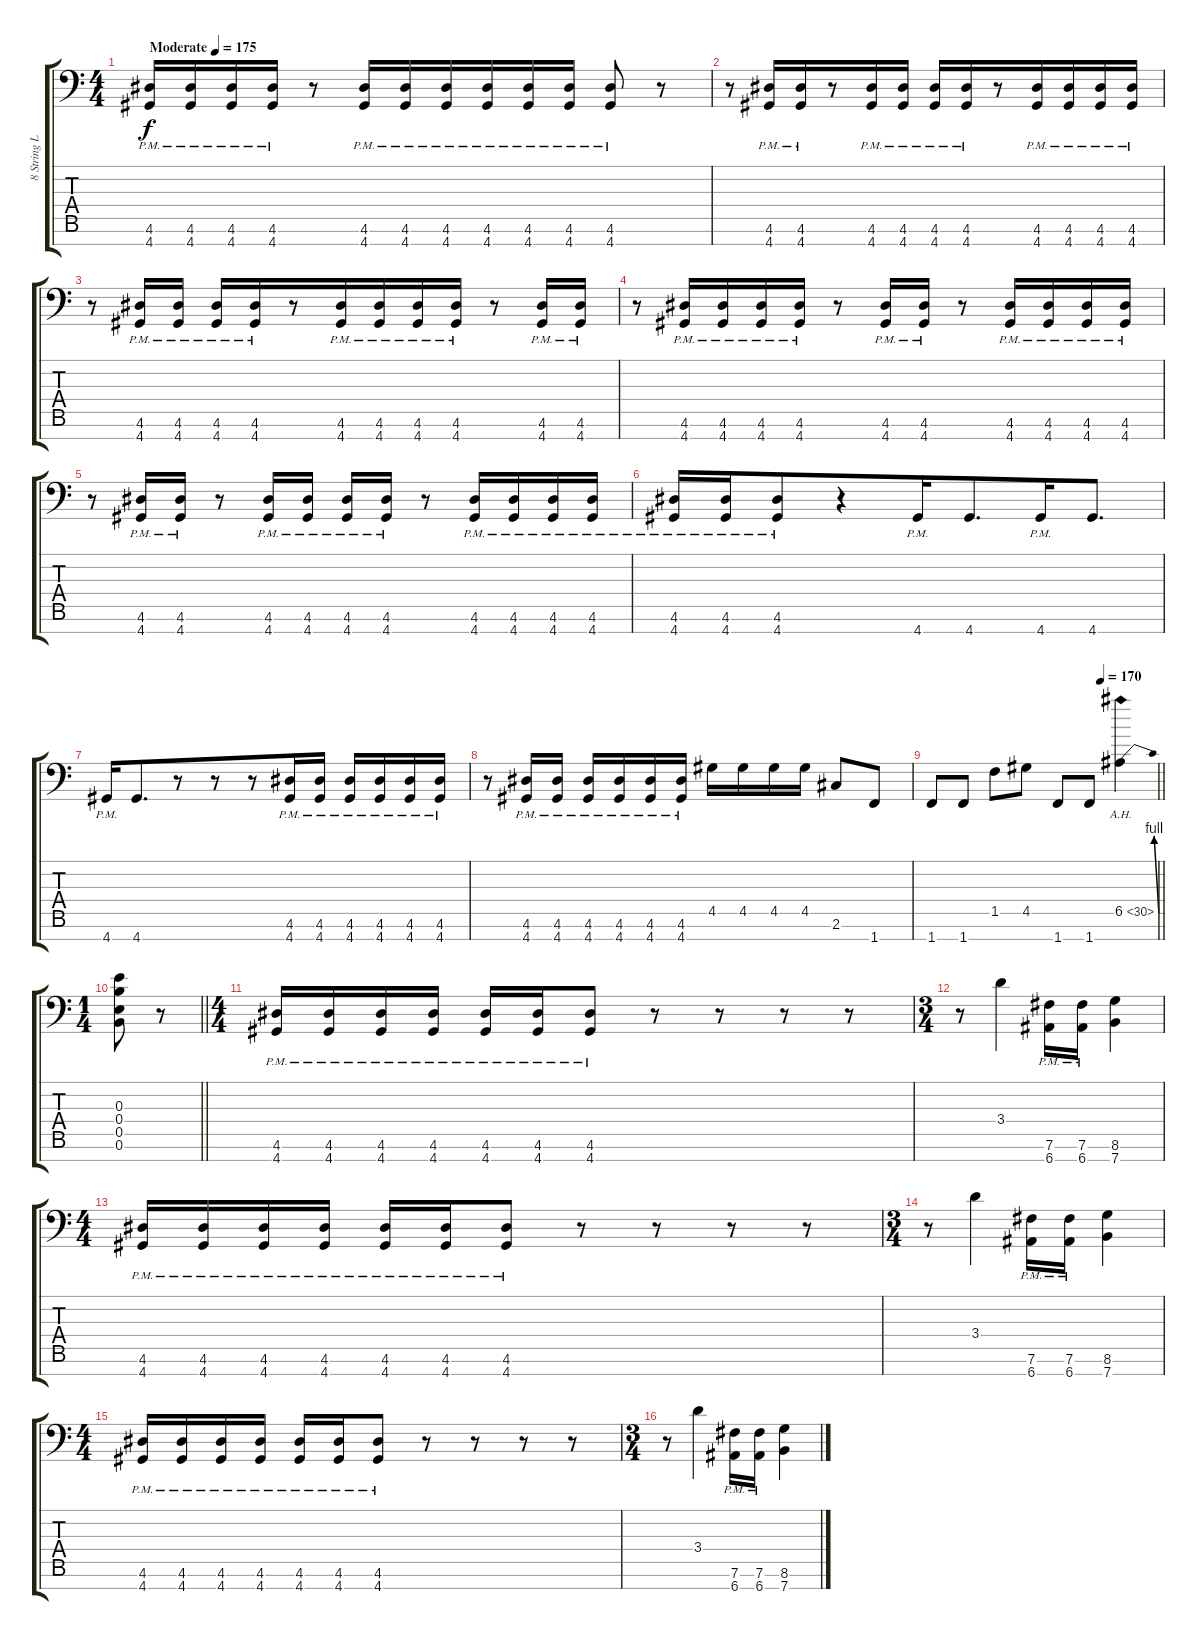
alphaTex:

\track ("8 String Left" "8 String L") {instrument distortionguitar}
\staff {score tabs}
\tuning (B3 Gb3 E3 B2 E2 B1 E1) {hide}
\ts (4 4)
\tempo (175 "Moderate")
\clef f4
\ks c
(4.6{pm} 4.7{pm}).16{dy f instrument distortionguitar beam merge} (4.6{pm} 4.7{pm}).16{beam merge} (4.6{pm} 4.7{pm}).16 (4.6{pm} 4.7{pm}).16 r.8{beam merge} (4.6{pm} 4.7{pm}).16{beam merge} (4.6{pm} 4.7{pm}).16{beam merge} (4.6{pm} 4.7{pm}).16{beam merge} (4.6{pm} 4.7{pm}).16{beam merge} (4.6{pm} 4.7{pm}).16 (4.6{pm} 4.7{pm}).16 (4.6{pm} 4.7{pm}).8 r.8 |
r.8 (4.6{pm} 4.7{pm}).16 (4.6{pm} 4.7{pm}).16{beam merge} r.8 (4.6{pm} 4.7{pm}).16 (4.6{pm} 4.7{pm}).16 (4.6{pm} 4.7{pm}).16{beam merge} (4.6{pm} 4.7{pm}).16{beam merge} r.8 (4.6{pm} 4.7{pm}).16{beam merge} (4.6{pm} 4.7{pm}).16 (4.6{pm} 4.7{pm}).16{beam merge} (4.6{pm} 4.7{pm}).16 |
r.8 (4.6{pm} 4.7{pm}).16{beam merge} (4.6{pm} 4.7{pm}).16 (4.6{pm} 4.7{pm}).16{beam merge} (4.6{pm} 4.7{pm}).16{beam merge} r.8 (4.6{pm} 4.7{pm}).16{beam merge} (4.6{pm} 4.7{pm}).16{beam merge} (4.6{pm} 4.7{pm}).16{beam merge} (4.6{pm} 4.7{pm}).16 r.8{beam merge} (4.6{pm} 4.7{pm}).16 (4.6{pm} 4.7{pm}).16 |
r.8 (4.6{pm} 4.7{pm}).16{beam merge} (4.6{pm} 4.7{pm}).16{beam merge} (4.6{pm} 4.7{pm}).16{beam merge} (4.6{pm} 4.7{pm}).16 r.8{beam merge} (4.6{pm} 4.7{pm}).16{beam merge} (4.6{pm} 4.7{pm}).16 r.8 (4.6{pm} 4.7{pm}).16{beam merge} (4.6{pm} 4.7{pm}).16{beam merge} (4.6{pm} 4.7{pm}).16 (4.6{pm} 4.7{pm}).16 |
r.8{beam merge} (4.6{pm} 4.7{pm}).16 (4.6{pm} 4.7{pm}).16 r.8 (4.6{pm} 4.7{pm}).16{beam merge} (4.6{pm} 4.7{pm}).16 (4.6{pm} 4.7{pm}).16{beam merge} (4.6{pm} 4.7{pm}).16 r.8{beam merge} (4.6{pm} 4.7{pm}).16 (4.6{pm} 4.7{pm}).16 (4.6{pm} 4.7{pm}).16{beam merge} (4.6{pm} 4.7{pm}).16 |
(4.6{pm} 4.7{pm}).16 (4.6{pm} 4.7{pm}).16 (4.6{pm} 4.7{pm}).8{beam merge} r.4 4.7{pm}.16 4.7.8{d beam merge} 4.7{pm}.16{beam merge} 4.7.8{d} |
4.7{pm}.16 4.7.8{d beam merge} r.8 r.8 r.8 (4.6{pm} 4.7{pm}).16{beam merge} (4.6{pm} 4.7{pm}).16 (4.6{pm} 4.7{pm}).16 (4.6{pm} 4.7{pm}).16{beam merge} (4.6{pm} 4.7{pm}).16 (4.6{pm} 4.7{pm}).16 |
r.8 (4.6{pm} 4.7{pm}).16{beam merge} (4.6{pm} 4.7{pm}).16 (4.6{pm} 4.7{pm}).16 (4.6{pm} 4.7{pm}).16{beam merge} (4.6{pm} 4.7{pm}).16{beam merge} (4.6{pm} 4.7{pm}).16 4.5.16{beam merge} 4.5.16{beam merge} 4.5.16 4.5.16 2.6.8{beam merge} 1.7.8 |
\tempo (170 0.75)
\barLineRight lightlight
1.7.8{beam merge} 1.7.8 1.5.8{beam merge} 4.5.8 1.7.8{beam merge} 1.7.8 6.5{be (bend 0 0 60 4) ah 24}.4 |
\ts (1 4)
\barLineRight lightlight
(0.3 0.4 0.5 0.6).8 r.8 |
\ts (4 4)
\section ("" "")
(4.6{pm} 4.7{pm}).16 (4.6{pm} 4.7{pm}).16 (4.6{pm} 4.7{pm}).16 (4.6{pm} 4.7{pm}).16 (4.6{pm} 4.7{pm}).16 (4.6{pm} 4.7{pm}).16{beam merge} (4.6{pm} 4.7{pm}).8 r.8{beam merge} r.8 r.8{beam merge} r.8 |
\ts (3 4)
r.8 3.4.4{beam merge} (7.6{pm} 6.7{pm}).16 (7.6{pm} 6.7{pm}).16 (8.6 7.7).4 |
\ts (4 4)
(4.6{pm} 4.7{pm}).16 (4.6{pm} 4.7{pm}).16 (4.6{pm} 4.7{pm}).16 (4.6{pm} 4.7{pm}).16 (4.6{pm} 4.7{pm}).16 (4.6{pm} 4.7{pm}).16{beam merge} (4.6{pm} 4.7{pm}).8 r.8{beam merge} r.8 r.8{beam merge} r.8 |
\ts (3 4)
r.8 3.4.4{beam merge} (7.6{pm} 6.7{pm}).16 (7.6{pm} 6.7{pm}).16 (8.6 7.7).4 |
\ts (4 4)
(4.6{pm} 4.7{pm}).16 (4.6{pm} 4.7{pm}).16 (4.6{pm} 4.7{pm}).16 (4.6{pm} 4.7{pm}).16 (4.6{pm} 4.7{pm}).16 (4.6{pm} 4.7{pm}).16{beam merge} (4.6{pm} 4.7{pm}).8 r.8{beam merge} r.8 r.8{beam merge} r.8 |
\ts (3 4)
r.8 3.4.4{beam merge} (7.6{pm} 6.7{pm}).16 (7.6{pm} 6.7{pm}).16 (8.6 7.7).4
